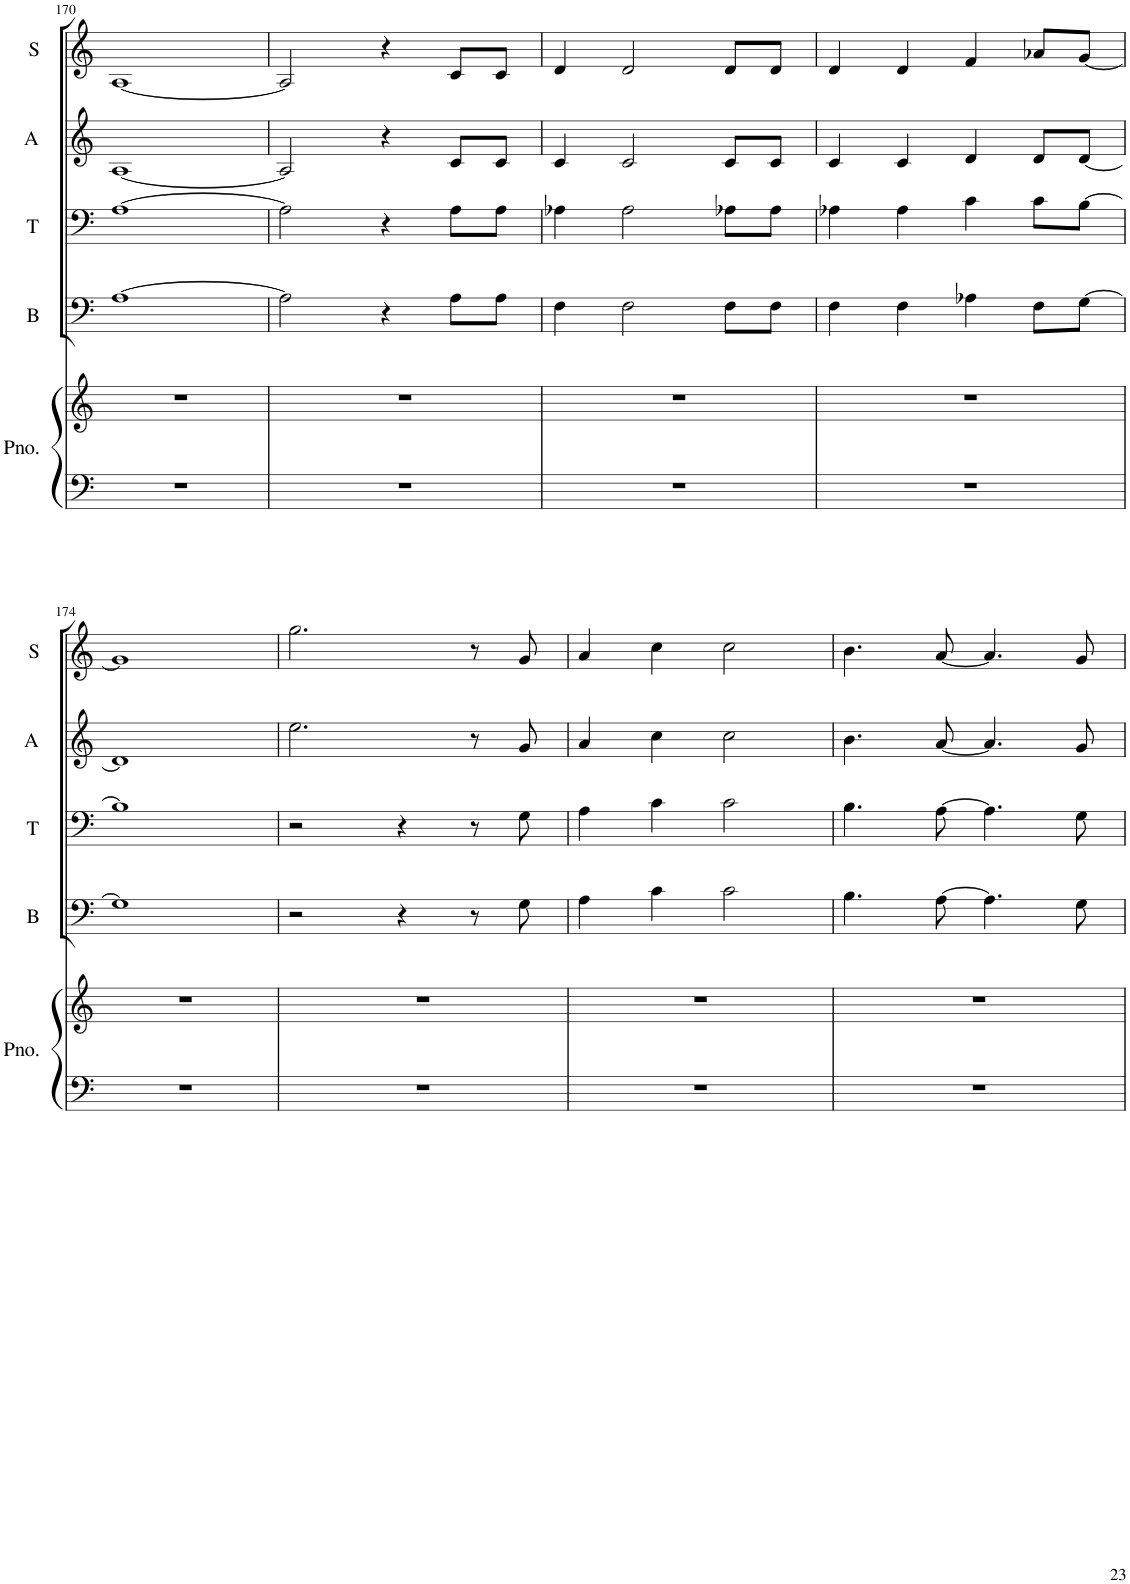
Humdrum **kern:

**kern	**kern	**kern	**kern	**kern	**kern
*part5	*part5	*part4	*part3	*part2	*part1
*staff6	*staff5	*staff4	*staff3	*staff2	*staff1
*I"Piano	*	*I"Bass	*I"Tenor	*I"Alto	*I"Soprano
*I'Pno.	*	*I'B	*I'T	*I'A	*I'S
!!LO:PB:g=z
*clefF4	*clefG2	*clefF4	*clefF4	*clefG2	*clefG2
*k[]	*k[]	*k[]	*k[]	*k[]	*k[]
*M4/4	*M4/4	*M4/4	*M4/4	*M4/4	*M4/4
=170	=170	=170	=170	=170	=170
1r	1r	[1A	[1A	[1A	[1A
=171	=171	=171	=171	=171	=171
1r	1r	2A\]	2A\]	2A/]	2A/]
.	.	4r	4r	4r	4r
.	.	8A\L	8A\L	8c/L	8c/L
.	.	8A\J	8A\J	8c/J	8c/J
=172	=172	=172	=172	=172	=172
1r	1r	4F\	4A-X\	4c/	4d/
.	.	2F\	2A-\	2c/	2d/
.	.	8F\L	8A-X\L	8c/L	8d/L
.	.	8F\J	8A-\J	8c/J	8d/J
=173	=173	=173	=173	=173	=173
1r	1r	4F\	4A-X\	4c/	4d/
.	.	4F\	4A-\	4c/	4d/
.	.	4A-X\	4c\	4d/	4f/
.	.	8F\L	8c\L	8d/L	8a-X/L
.	.	[8G\J	[8B\J	[8d/J	[8g/J
!!LO:LB:g=z
=174	=174	=174	=174	=174	=174
1r	1r	1G]	1B]	1d]	1g]
=175	=175	=175	=175	=175	=175
1r	1r	2r	2r	2.ee\	2.gg\
.	.	4r	4r	.	.
.	.	8r	8r	8r	8r
.	.	8G\	8G\	8g/	8g/
=176	=176	=176	=176	=176	=176
1r	1r	4A\	4A\	4a/	4a/
.	.	4c\	4c\	4cc\	4cc\
.	.	2c\	2c\	2cc\	2cc\
=177	=177	=177	=177	=177	=177
1r	1r	4.B\	4.B\	4.b\	4.b\
.	.	[8A\	[8A\	[8a/	[8a/
.	.	4.A\]	4.A\]	4.a/]	4.a/]
.	.	8G\	8G\	8g/	8g/
=	=	=	=	=	=
*-	*-	*-	*-	*-	*-
